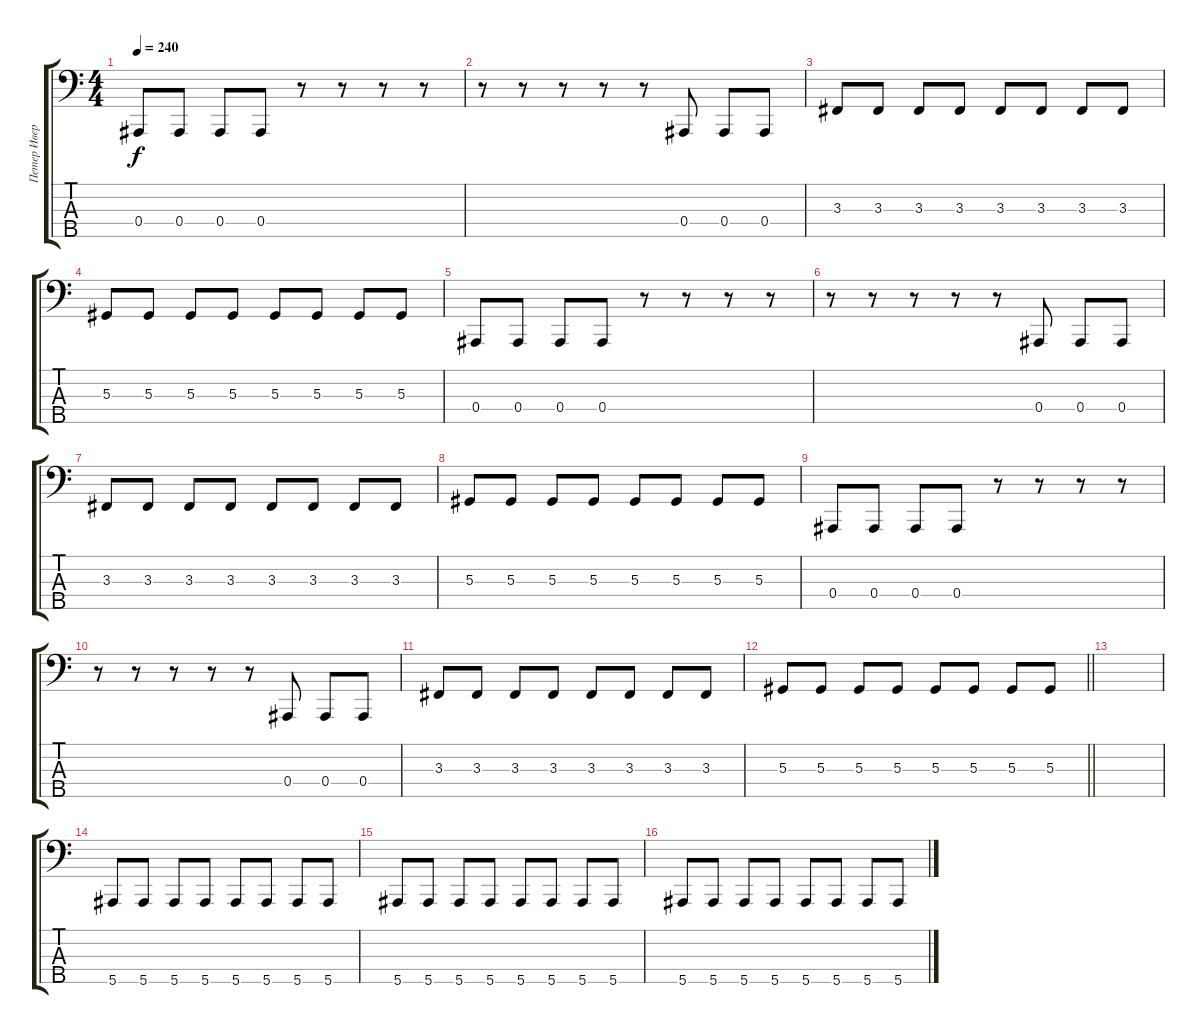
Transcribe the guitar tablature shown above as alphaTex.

\track ("Петер Иверс" "Петер Ивер") {instrument electricbassfinger}
\staff {score tabs}
\tuning (Db2 Ab1 Eb1 Bb0 F0) {hide}
\ts (4 4)
\tempo 240
\clef f4
\ks c
0.4.8{dy f} 0.4.8 0.4.8 0.4.8 r.8 r.8 r.8 r.8 |
r.8 r.8 r.8 r.8 r.8 0.4.8 0.4.8 0.4.8 |
3.3.8 3.3.8 3.3.8 3.3.8 3.3.8 3.3.8 3.3.8 3.3.8 |
5.3.8 5.3.8 5.3.8 5.3.8 5.3.8 5.3.8 5.3.8 5.3.8 |
0.4.8 0.4.8 0.4.8 0.4.8 r.8 r.8 r.8 r.8 |
r.8 r.8 r.8 r.8 r.8 0.4.8 0.4.8 0.4.8 |
3.3.8 3.3.8 3.3.8 3.3.8 3.3.8 3.3.8 3.3.8 3.3.8 |
5.3.8 5.3.8 5.3.8 5.3.8 5.3.8 5.3.8 5.3.8 5.3.8 |
0.4.8 0.4.8 0.4.8 0.4.8 r.8 r.8 r.8 r.8 |
r.8 r.8 r.8 r.8 r.8 0.4.8 0.4.8 0.4.8 |
3.3.8 3.3.8 3.3.8 3.3.8 3.3.8 3.3.8 3.3.8 3.3.8 |
\barLineRight lightlight
5.3.8 5.3.8 5.3.8 5.3.8 5.3.8 5.3.8 5.3.8 5.3.8 |
\section ("" "")
|
5.5.8 5.5.8 5.5.8 5.5.8 5.5.8 5.5.8 5.5.8 5.5.8 |
5.5.8 5.5.8 5.5.8 5.5.8 5.5.8 5.5.8 5.5.8 5.5.8 |
5.5.8 5.5.8 5.5.8 5.5.8 5.5.8 5.5.8 5.5.8 5.5.8
